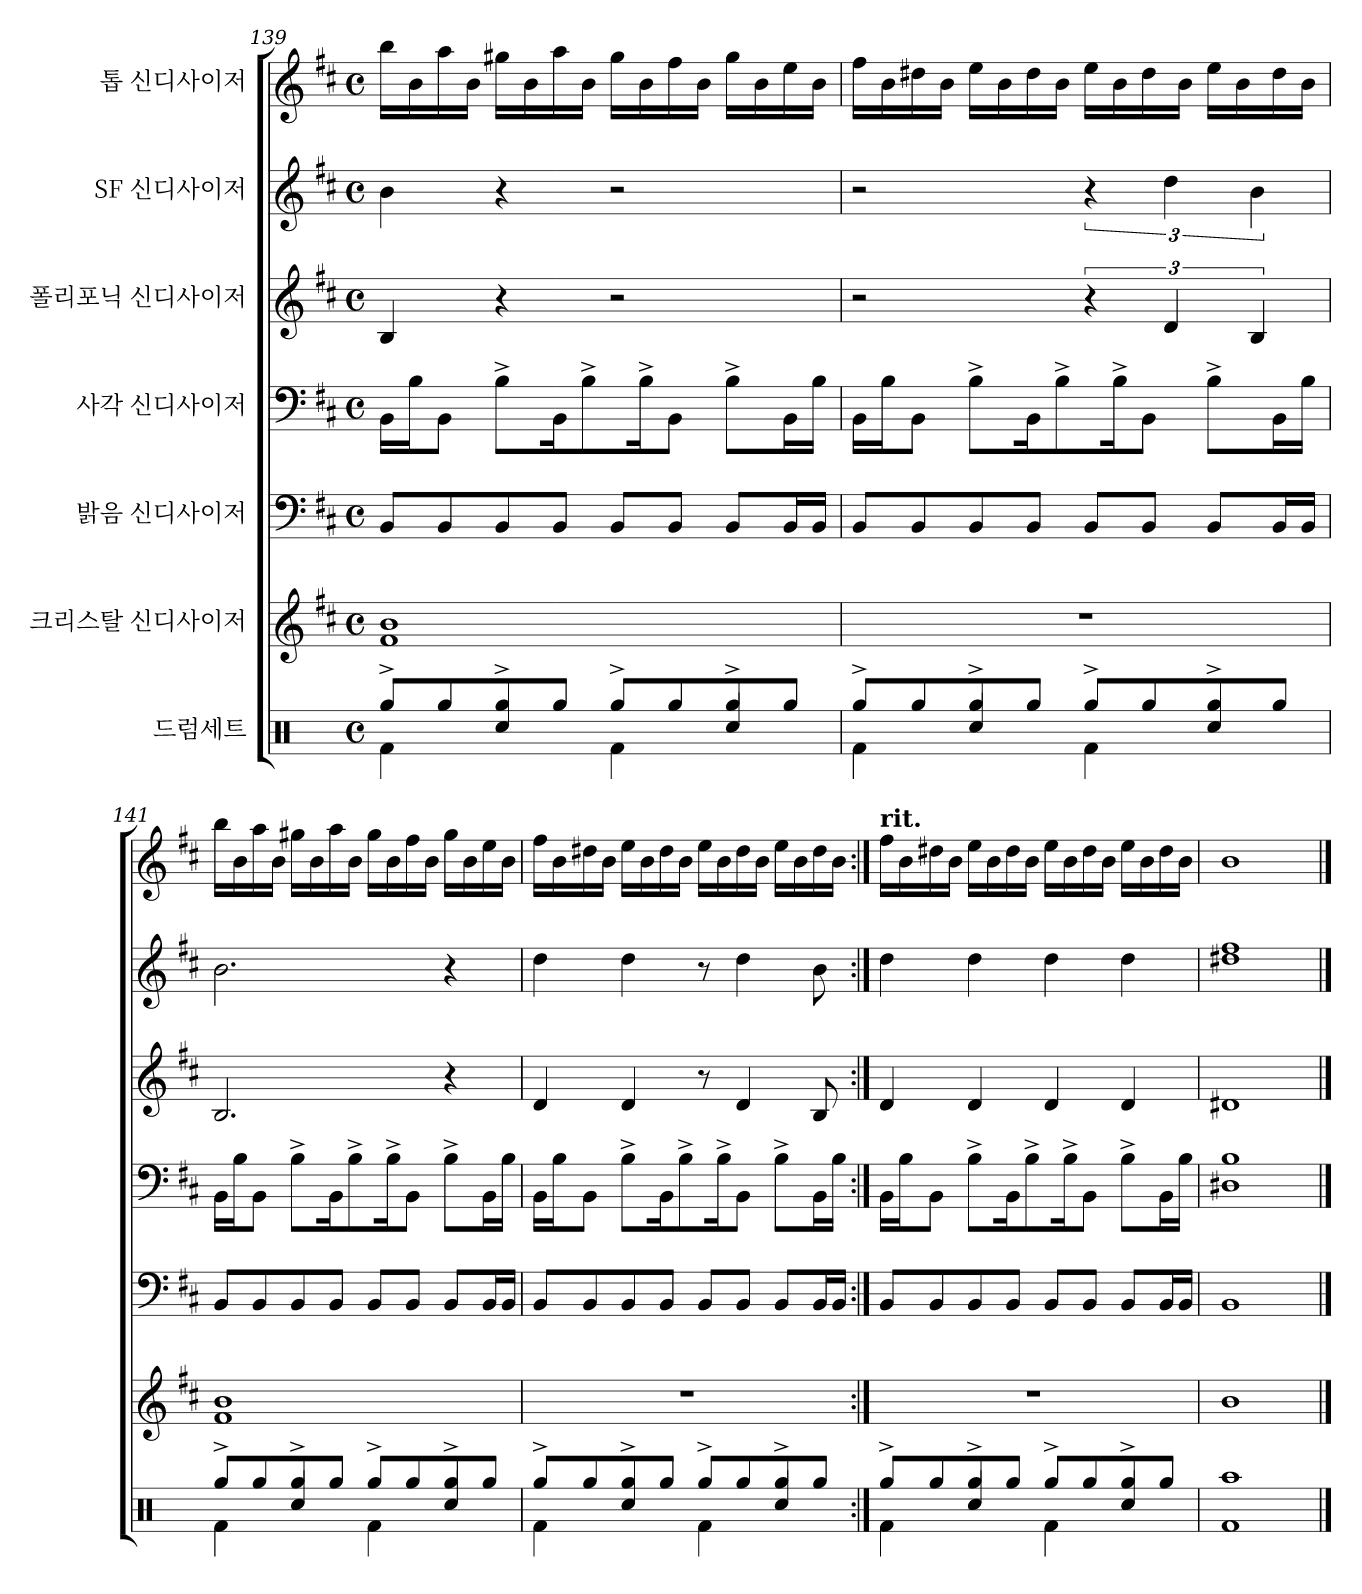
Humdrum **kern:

**kern	**kern	**kern	**kern	**kern	**kern	**kern
*part7	*part6	*part5	*part4	*part3	*part2	*part1
*staff7	*staff6	*staff5	*staff4	*staff3	*staff2	*staff1
*I"드럼세트	*I"크리스탈 신디사이저	*I"밝음 신디사이저	*I"사각 신디사이저	*I"폴리포닉 신디사이저	*I"SF 신디사이저	*I"톱 신디사이저
!!LO:PB:g=z
*clefX	*clefG2	*clefF4	*clefF4	*clefG2	*clefG2	*clefG2
*k[]	*k[f#c#]	*k[f#c#]	*k[f#c#]	*k[f#c#]	*k[f#c#]	*k[f#c#]
*M4/4	*M4/4	*M4/4	*M4/4	*M4/4	*M4/4	*M4/4
*met(c)	*met(c)	*met(c)	*met(c)	*met(c)	*met(c)	*met(c)
=139	=139	=139	=139	=139	=139	=139
*^	*	*	*	*	*	*
*	*^	*	*	*	*	*	*
8Rgg^/L	4Rf\	4ryy	1f# 1b	8BB/L	16BB\LL	4B/	4b\	16bb\LL
.	.	.	.	.	16B\J	.	.	16b\
8Rgg/	.	.	.	8BB/	8BB\J	.	.	16aa\
.	.	.	.	.	.	.	.	16b\JJ
8Rgg^/	4ryy	4Rcc/	.	8BB/	8B^\L	4r	4r	16gg#X\LL
.	.	.	.	.	.	.	.	16b\
8Rgg/J	.	.	.	8BB/J	16BB\K	.	.	16aa\
.	.	.	.	.	8B^\	.	.	16b\JJ
8Rgg^/L	4Rf\	4ryy	.	8BB/L	.	2r	2r	16gg#\LL
.	.	.	.	.	16B^\K	.	.	16b\
8Rgg/	.	.	.	8BB/J	8BB\J	.	.	16ff#\
.	.	.	.	.	.	.	.	16b\JJ
8Rgg^/	4ryy	4Rcc/	.	8BB/L	8B^\L	.	.	16gg#\LL
.	.	.	.	.	.	.	.	16b\
8Rgg/J	.	.	.	16BB/L	16BB\L	.	.	16ee\
.	.	.	.	16BB/JJ	16B\JJ	.	.	16b\JJ
=140	=140	=140	=140	=140	=140	=140	=140	=140
8Rgg^/L	4Rf\	4ryy	1r	8BB/L	16BB\LL	2r	2r	16ff#\LL
.	.	.	.	.	16B\J	.	.	16b\
8Rgg/	.	.	.	8BB/	8BB\J	.	.	16dd#X\
.	.	.	.	.	.	.	.	16b\JJ
8Rgg^/	4ryy	4Rcc/	.	8BB/	8B^\L	.	.	16ee\LL
.	.	.	.	.	.	.	.	16b\
8Rgg/J	.	.	.	8BB/J	16BB\K	.	.	16dd#\
.	.	.	.	.	8B^\	.	.	16b\JJ
8Rgg^/L	4Rf\	4ryy	.	8BB/L	.	6r	6r	16ee\LL
.	.	.	.	.	16B^\K	.	.	16b\
8Rgg/	.	.	.	8BB/J	8BB\J	.	.	16dd#\
.	.	.	.	.	.	6d/	6dd\	.
.	.	.	.	.	.	.	.	16b\JJ
8Rgg^/	4ryy	4Rcc/	.	8BB/L	8B^\L	.	.	16ee\LL
.	.	.	.	.	.	.	.	16b\
.	.	.	.	.	.	6B/	6b\	.
8Rgg/J	.	.	.	16BB/L	16BB\L	.	.	16dd#\
.	.	.	.	16BB/JJ	16B\JJ	.	.	16b\JJ
!!LO:PB:g=z
=141	=141	=141	=141	=141	=141	=141	=141	=141
8Rgg^/L	4Rf\	4ryy	1f# 1b	8BB/L	16BB\LL	2.B/	2.b\	16bb\LL
.	.	.	.	.	16B\J	.	.	16b\
8Rgg/	.	.	.	8BB/	8BB\J	.	.	16aa\
.	.	.	.	.	.	.	.	16b\JJ
8Rgg^/	4ryy	4Rcc/	.	8BB/	8B^\L	.	.	16gg#X\LL
.	.	.	.	.	.	.	.	16b\
8Rgg/J	.	.	.	8BB/J	16BB\K	.	.	16aa\
.	.	.	.	.	8B^\	.	.	16b\JJ
8Rgg^/L	4Rf\	4ryy	.	8BB/L	.	.	.	16gg#\LL
.	.	.	.	.	16B^\K	.	.	16b\
8Rgg/	.	.	.	8BB/J	8BB\J	.	.	16ff#\
.	.	.	.	.	.	.	.	16b\JJ
8Rgg^/	4ryy	4Rcc/	.	8BB/L	8B^\L	4r	4r	16gg#\LL
.	.	.	.	.	.	.	.	16b\
8Rgg/J	.	.	.	16BB/L	16BB\L	.	.	16ee\
.	.	.	.	16BB/JJ	16B\JJ	.	.	16b\JJ
=142	=142	=142	=142	=142	=142	=142	=142	=142
8Rgg^/L	4Rf\	4ryy	1r	8BB/L	16BB\LL	4d/	4dd\	16ff#\LL
.	.	.	.	.	16B\J	.	.	16b\
8Rgg/	.	.	.	8BB/	8BB\J	.	.	16dd#X\
.	.	.	.	.	.	.	.	16b\JJ
8Rgg^/	4ryy	4Rcc/	.	8BB/	8B^\L	4d/	4dd\	16ee\LL
.	.	.	.	.	.	.	.	16b\
8Rgg/J	.	.	.	8BB/J	16BB\K	.	.	16dd#\
.	.	.	.	.	8B^\	.	.	16b\JJ
8Rgg^/L	4Rf\	4ryy	.	8BB/L	.	8r	8r	16ee\LL
.	.	.	.	.	16B^\K	.	.	16b\
8Rgg/	.	.	.	8BB/J	8BB\J	4d/	4dd\	16dd#\
.	.	.	.	.	.	.	.	16b\JJ
8Rgg^/	4ryy	4Rcc/	.	8BB/L	8B^\L	.	.	16ee\LL
.	.	.	.	.	.	.	.	16b\
8Rgg/J	.	.	.	16BB/L	16BB\L	8B/	8b\	16dd#\
.	.	.	.	16BB/JJ	16B\JJ	.	.	16b\JJ
!!LO:PB:g=z
=143:|!	=143:|!	=143:|!	=143:|!	=143:|!	=143:|!	=143:|!	=143:|!	=143:|!
*	*	*	*	*	*	*	*	*MM125
!	!	!	!	!	!	!	!	!LO:TX:a:B:t=rit.
8Rgg^/L	4Rf\	4ryy	1r	8BB/L	16BB\LL	4d/	4dd\	16ff#\LL
.	.	.	.	.	16B\J	.	.	16b\
8Rgg/	.	.	.	8BB/	8BB\J	.	.	16dd#X\
.	.	.	.	.	.	.	.	16b\JJ
*	*	*	*	*	*	*	*	*MM120
8Rgg^/	4ryy	4Rcc/	.	8BB/	8B^\L	4d/	4dd\	16ee\LL
.	.	.	.	.	.	.	.	16b\
8Rgg/J	.	.	.	8BB/J	16BB\K	.	.	16dd#\
.	.	.	.	.	8B^\	.	.	16b\JJ
*	*	*	*	*	*	*	*	*MM115
8Rgg^/L	4Rf\	4ryy	.	8BB/L	.	4d/	4dd\	16ee\LL
.	.	.	.	.	16B^\K	.	.	16b\
8Rgg/	.	.	.	8BB/J	8BB\J	.	.	16dd#\
.	.	.	.	.	.	.	.	16b\JJ
*	*	*	*	*	*	*	*	*MM110
8Rgg^/	4ryy	4Rcc/	.	8BB/L	8B^\L	4d/	4dd\	16ee\LL
.	.	.	.	.	.	.	.	16b\
8Rgg/J	.	.	.	16BB/L	16BB\L	.	.	16dd#\
.	.	.	.	16BB/JJ	16B\JJ	.	.	16b\JJ
*	*v	*v	*	*	*	*	*	*
=144	=144	=144	=144	=144	=144	=144	=144
1Raa	1Rf	1b	1BB	1D#X 1B	1d#X	1dd#X 1ff#	1b
*v	*v	*	*	*	*	*	*
==	==	==	==	==	==	==
*-	*-	*-	*-	*-	*-	*-
